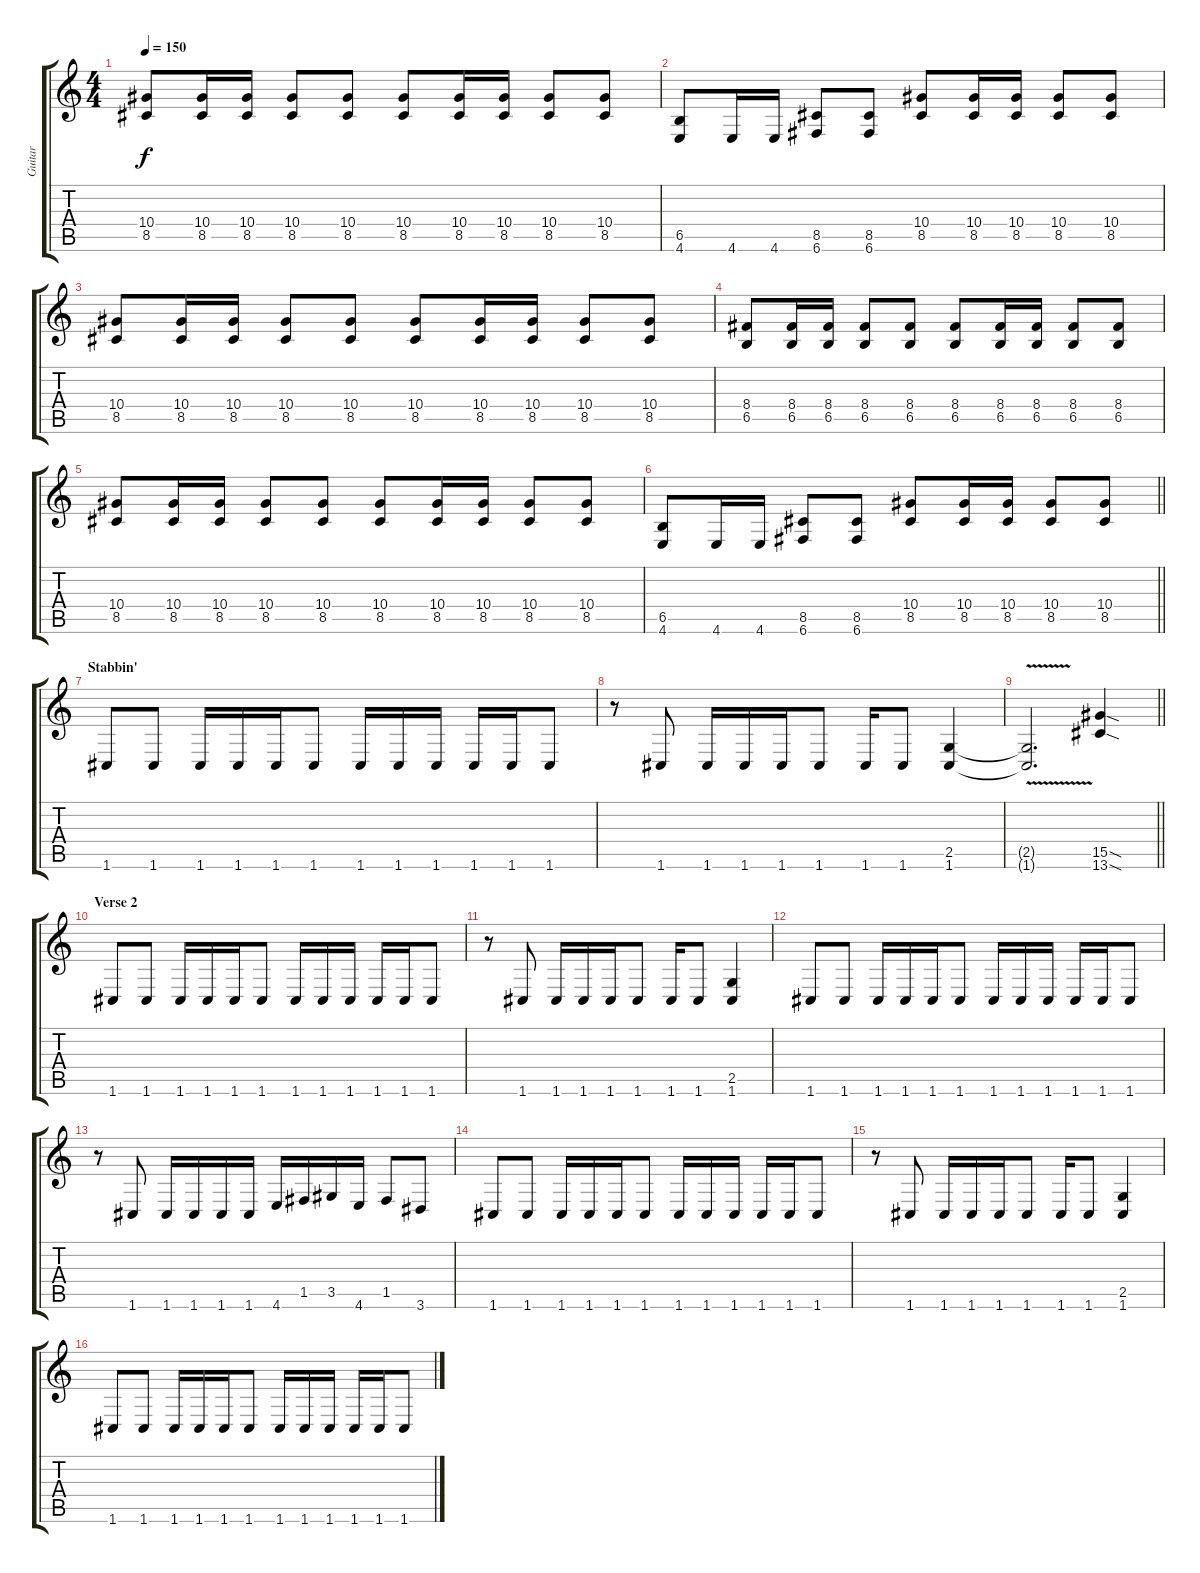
\track ("Guitar" "Guitar") {instrument distortionguitar}
\staff {score tabs}
\tuning (C4 G3 Eb3 Bb2 F2 C2) {hide}
\ts (4 4)
\tempo 150
\clef g2
\ks c
(10.4 8.5).8{dy f} (10.4 8.5).16 (10.4 8.5).16 (10.4 8.5).8 (10.4 8.5).8 (10.4 8.5).8 (10.4 8.5).16 (10.4 8.5).16 (10.4 8.5).8 (10.4 8.5).8 |
(6.5 4.6).8 4.6.16 4.6.16 (8.5 6.6).8 (8.5 6.6).8 (10.4 8.5).8 (10.4 8.5).16 (10.4 8.5).16 (10.4 8.5).8 (10.4 8.5).8 |
(10.4 8.5).8 (10.4 8.5).16 (10.4 8.5).16 (10.4 8.5).8 (10.4 8.5).8 (10.4 8.5).8 (10.4 8.5).16 (10.4 8.5).16 (10.4 8.5).8 (10.4 8.5).8 |
(8.4 6.5).8 (8.4 6.5).16 (8.4 6.5).16 (8.4 6.5).8 (8.4 6.5).8 (8.4 6.5).8 (8.4 6.5).16 (8.4 6.5).16 (8.4 6.5).8 (8.4 6.5).8 |
(10.4 8.5).8 (10.4 8.5).16 (10.4 8.5).16 (10.4 8.5).8 (10.4 8.5).8 (10.4 8.5).8 (10.4 8.5).16 (10.4 8.5).16 (10.4 8.5).8 (10.4 8.5).8 |
\barLineRight lightlight
(6.5 4.6).8 4.6.16 4.6.16 (8.5 6.6).8 (8.5 6.6).8 (10.4 8.5).8 (10.4 8.5).16 (10.4 8.5).16 (10.4 8.5).8 (10.4 8.5).8 |
\section ("" "Stabbin'")
1.6.8 1.6.8 1.6.16 1.6.16 1.6.16 1.6.8 1.6.16 1.6.16 1.6.16 1.6.16 1.6.16 1.6.8 |
r.8 1.6.8 1.6.16 1.6.16 1.6.16 1.6.8 1.6.16 1.6.8 (2.5 1.6).4 |
\barLineRight lightlight
(2.5{v t} 1.6{v t}).2{d} (15.5{sod} 13.6{sod}).4 |
\section ("" "Verse 2")
1.6.8 1.6.8 1.6.16 1.6.16 1.6.16 1.6.8 1.6.16 1.6.16 1.6.16 1.6.16 1.6.16 1.6.8 |
r.8 1.6.8 1.6.16 1.6.16 1.6.16 1.6.8 1.6.16 1.6.8 (2.5 1.6).4 |
1.6.8 1.6.8 1.6.16 1.6.16 1.6.16 1.6.8 1.6.16 1.6.16 1.6.16 1.6.16 1.6.16 1.6.8 |
r.8 1.6.8 1.6.16 1.6.16 1.6.16 1.6.16 4.6.16 1.5.16 3.5.16 4.6.16 1.5.8 3.6.8 |
1.6.8 1.6.8 1.6.16 1.6.16 1.6.16 1.6.8 1.6.16 1.6.16 1.6.16 1.6.16 1.6.16 1.6.8 |
r.8 1.6.8 1.6.16 1.6.16 1.6.16 1.6.8 1.6.16 1.6.8 (2.5 1.6).4 |
1.6.8 1.6.8 1.6.16 1.6.16 1.6.16 1.6.8 1.6.16 1.6.16 1.6.16 1.6.16 1.6.16 1.6.8
